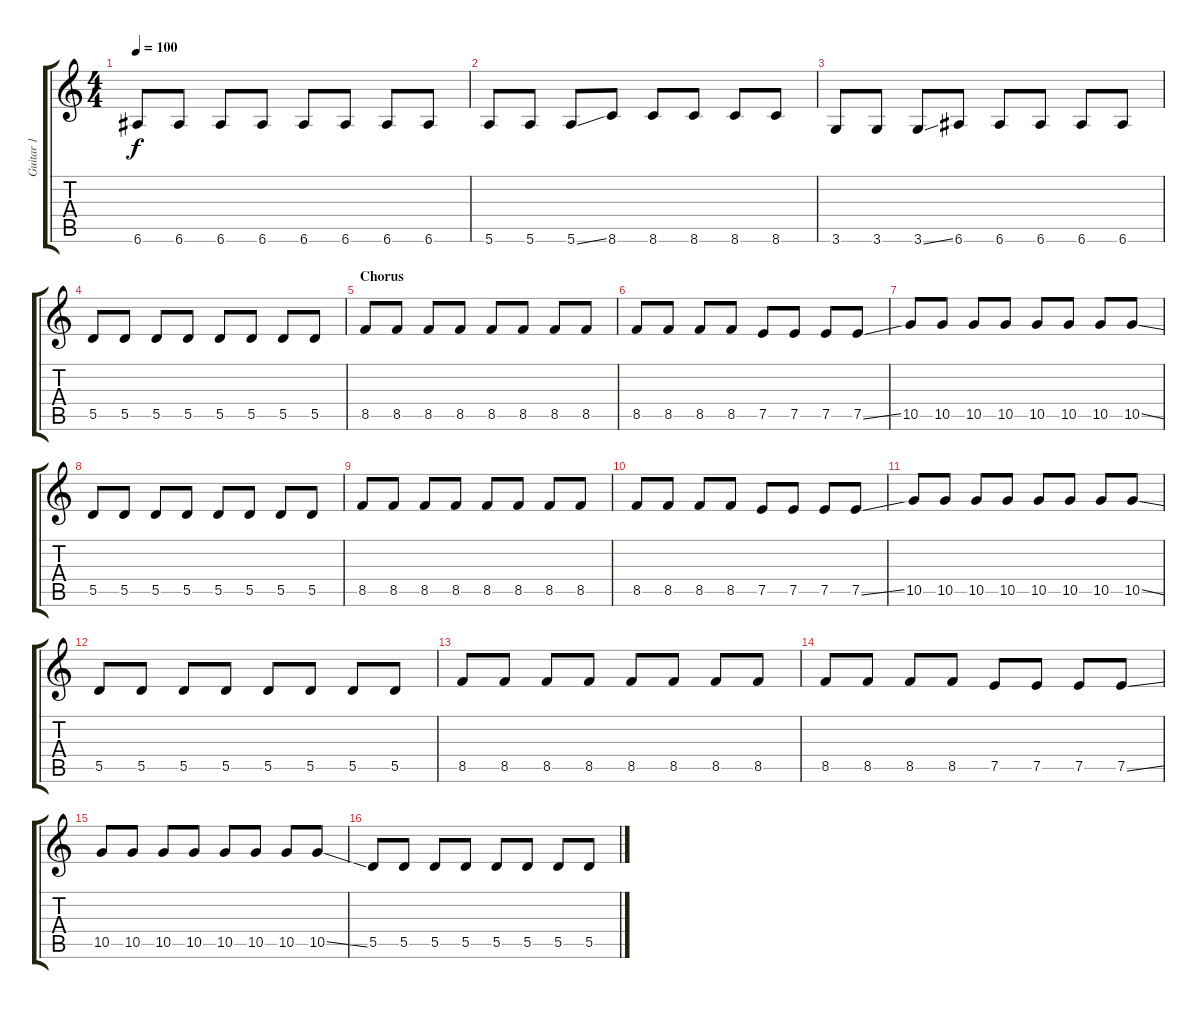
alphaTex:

\track ("Guitar 1" "Guitar 1") {instrument overdrivenguitar}
\staff {score tabs}
\tuning (E4 B3 G3 D3 A2 E2) {hide}
\ts (4 4)
\tempo 100
\clef g2
\ks c
6.6.8{dy f} 6.6.8 6.6.8 6.6.8 6.6.8 6.6.8 6.6.8 6.6.8 |
5.6.8 5.6.8 5.6{ss}.8 8.6.8 8.6.8 8.6.8 8.6.8 8.6.8 |
3.6.8 3.6.8 3.6{ss}.8 6.6.8 6.6.8 6.6.8 6.6.8 6.6.8 |
5.5.8 5.5.8 5.5.8 5.5.8 5.5.8 5.5.8 5.5.8 5.5.8 |
\section ("" "Chorus")
8.5.8 8.5.8 8.5.8 8.5.8 8.5.8 8.5.8 8.5.8 8.5.8 |
8.5.8 8.5.8 8.5.8 8.5.8 7.5.8 7.5.8 7.5.8 7.5{ss}.8 |
10.5.8 10.5.8 10.5.8 10.5.8 10.5.8 10.5.8 10.5.8 10.5{ss}.8 |
5.5.8 5.5.8 5.5.8 5.5.8 5.5.8 5.5.8 5.5.8 5.5.8 |
8.5.8 8.5.8 8.5.8 8.5.8 8.5.8 8.5.8 8.5.8 8.5.8 |
8.5.8 8.5.8 8.5.8 8.5.8 7.5.8 7.5.8 7.5.8 7.5{ss}.8 |
10.5.8 10.5.8 10.5.8 10.5.8 10.5.8 10.5.8 10.5.8 10.5{ss}.8 |
5.5.8 5.5.8 5.5.8 5.5.8 5.5.8 5.5.8 5.5.8 5.5.8 |
8.5.8 8.5.8 8.5.8 8.5.8 8.5.8 8.5.8 8.5.8 8.5.8 |
8.5.8 8.5.8 8.5.8 8.5.8 7.5.8 7.5.8 7.5.8 7.5{ss}.8 |
10.5.8 10.5.8 10.5.8 10.5.8 10.5.8 10.5.8 10.5.8 10.5{ss}.8 |
5.5.8 5.5.8 5.5.8 5.5.8 5.5.8 5.5.8 5.5.8 5.5.8
